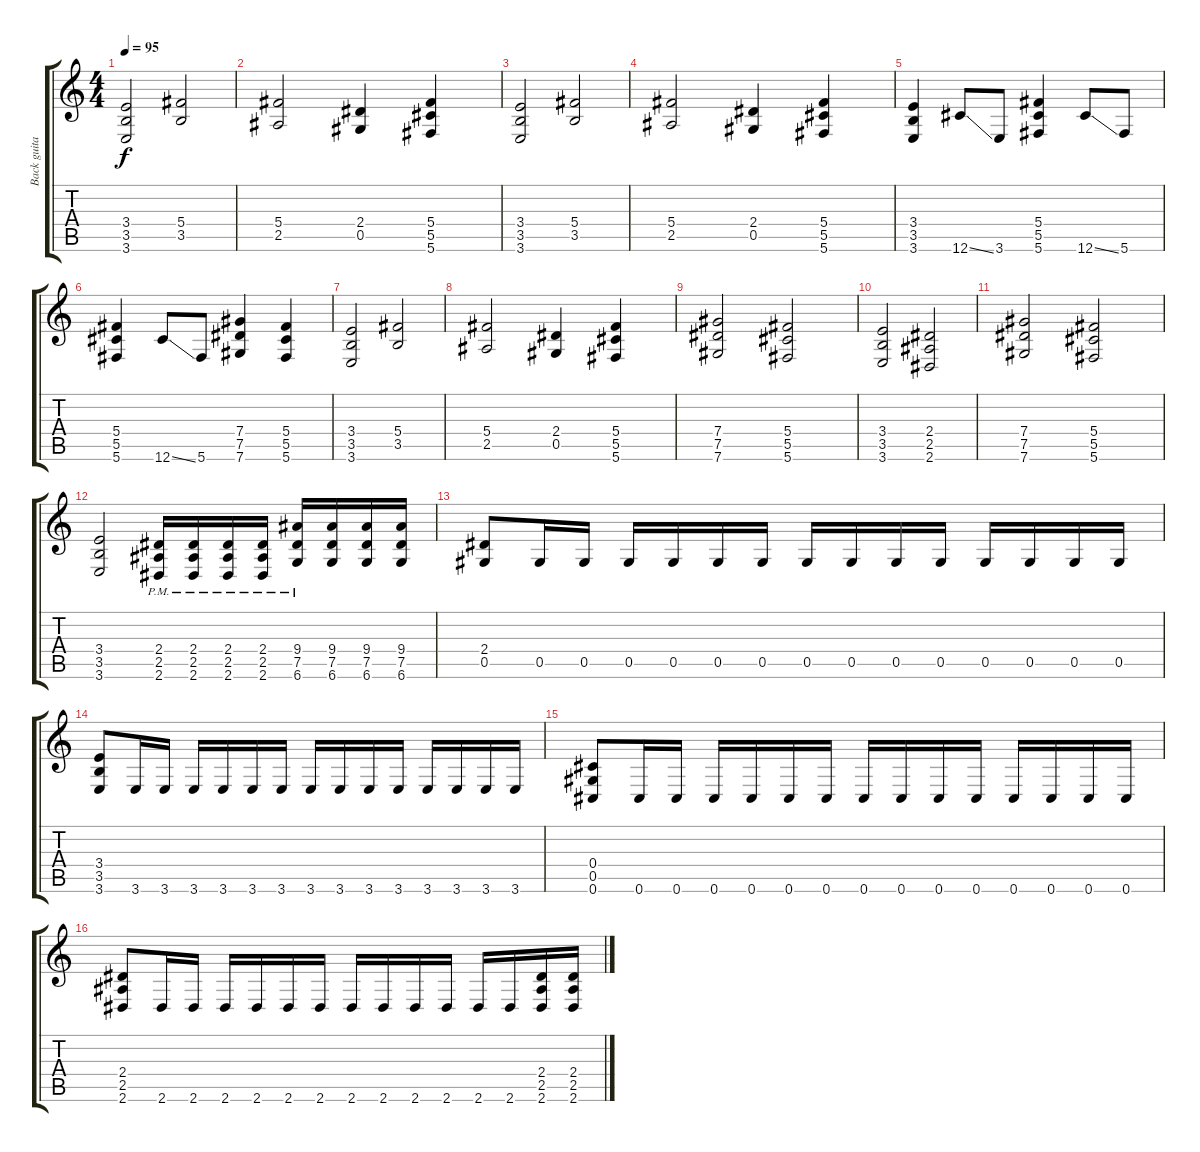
\track ("Back guitar" "Back guita") {instrument distortionguitar}
\staff {score tabs}
\tuning (Eb4 Bb3 Gb3 Db3 Ab2 Db2) {hide}
\ts (4 4)
\tempo 95
\clef g2
\ks c
(3.4 3.5 3.6).2{dy f} (5.4 3.5).2 |
(5.4 2.5).2 (2.4 0.5).4 (5.4 5.5 5.6).4 |
(3.4 3.5 3.6).2 (5.4 3.5).2 |
(5.4 2.5).2 (2.4 0.5).4 (5.4 5.5 5.6).4 |
(3.4 3.5 3.6).4 12.6{ss}.8 3.6.8 (5.4 5.5 5.6).4 12.6{ss}.8 5.6.8 |
(5.4 5.5 5.6).4 12.6{ss}.8 5.6.8 (7.4 7.5 7.6).4 (5.4 5.5 5.6).4 |
(3.4 3.5 3.6).2 (5.4 3.5).2 |
(5.4 2.5).2 (2.4 0.5).4 (5.4 5.5 5.6).4 |
(7.4 7.5 7.6).2 (5.4 5.5 5.6).2 |
(3.4 3.5 3.6).2 (2.4 2.5 2.6).2 |
(7.4 7.5 7.6).2 (5.4 5.5 5.6).2 |
(3.4 3.5 3.6).2 (2.4{pm} 2.5{pm} 2.6{pm}).16 (2.4{pm} 2.5{pm} 2.6{pm}).16 (2.4{pm} 2.5{pm} 2.6{pm}).16 (2.4{pm} 2.5{pm} 2.6{pm}).16 (9.4{pm} 7.5{pm} 6.6{pm}).16 (9.4 7.5 6.6).16 (9.4 7.5 6.6).16 (9.4 7.5 6.6).16 |
(2.4 0.5).8 0.5.16 0.5.16 0.5.16 0.5.16 0.5.16 0.5.16 0.5.16 0.5.16 0.5.16 0.5.16 0.5.16 0.5.16 0.5.16 0.5.16 |
(3.4 3.5 3.6).8 3.6.16 3.6.16 3.6.16 3.6.16 3.6.16 3.6.16 3.6.16 3.6.16 3.6.16 3.6.16 3.6.16 3.6.16 3.6.16 3.6.16 |
(0.4 0.5 0.6).8 0.6.16 0.6.16 0.6.16 0.6.16 0.6.16 0.6.16 0.6.16 0.6.16 0.6.16 0.6.16 0.6.16 0.6.16 0.6.16 0.6.16 |
(2.4 2.5 2.6).8 2.6.16 2.6.16 2.6.16 2.6.16 2.6.16 2.6.16 2.6.16 2.6.16 2.6.16 2.6.16 2.6.16 2.6.16 (2.4 2.5 2.6).16 (2.4 2.5 2.6).16
